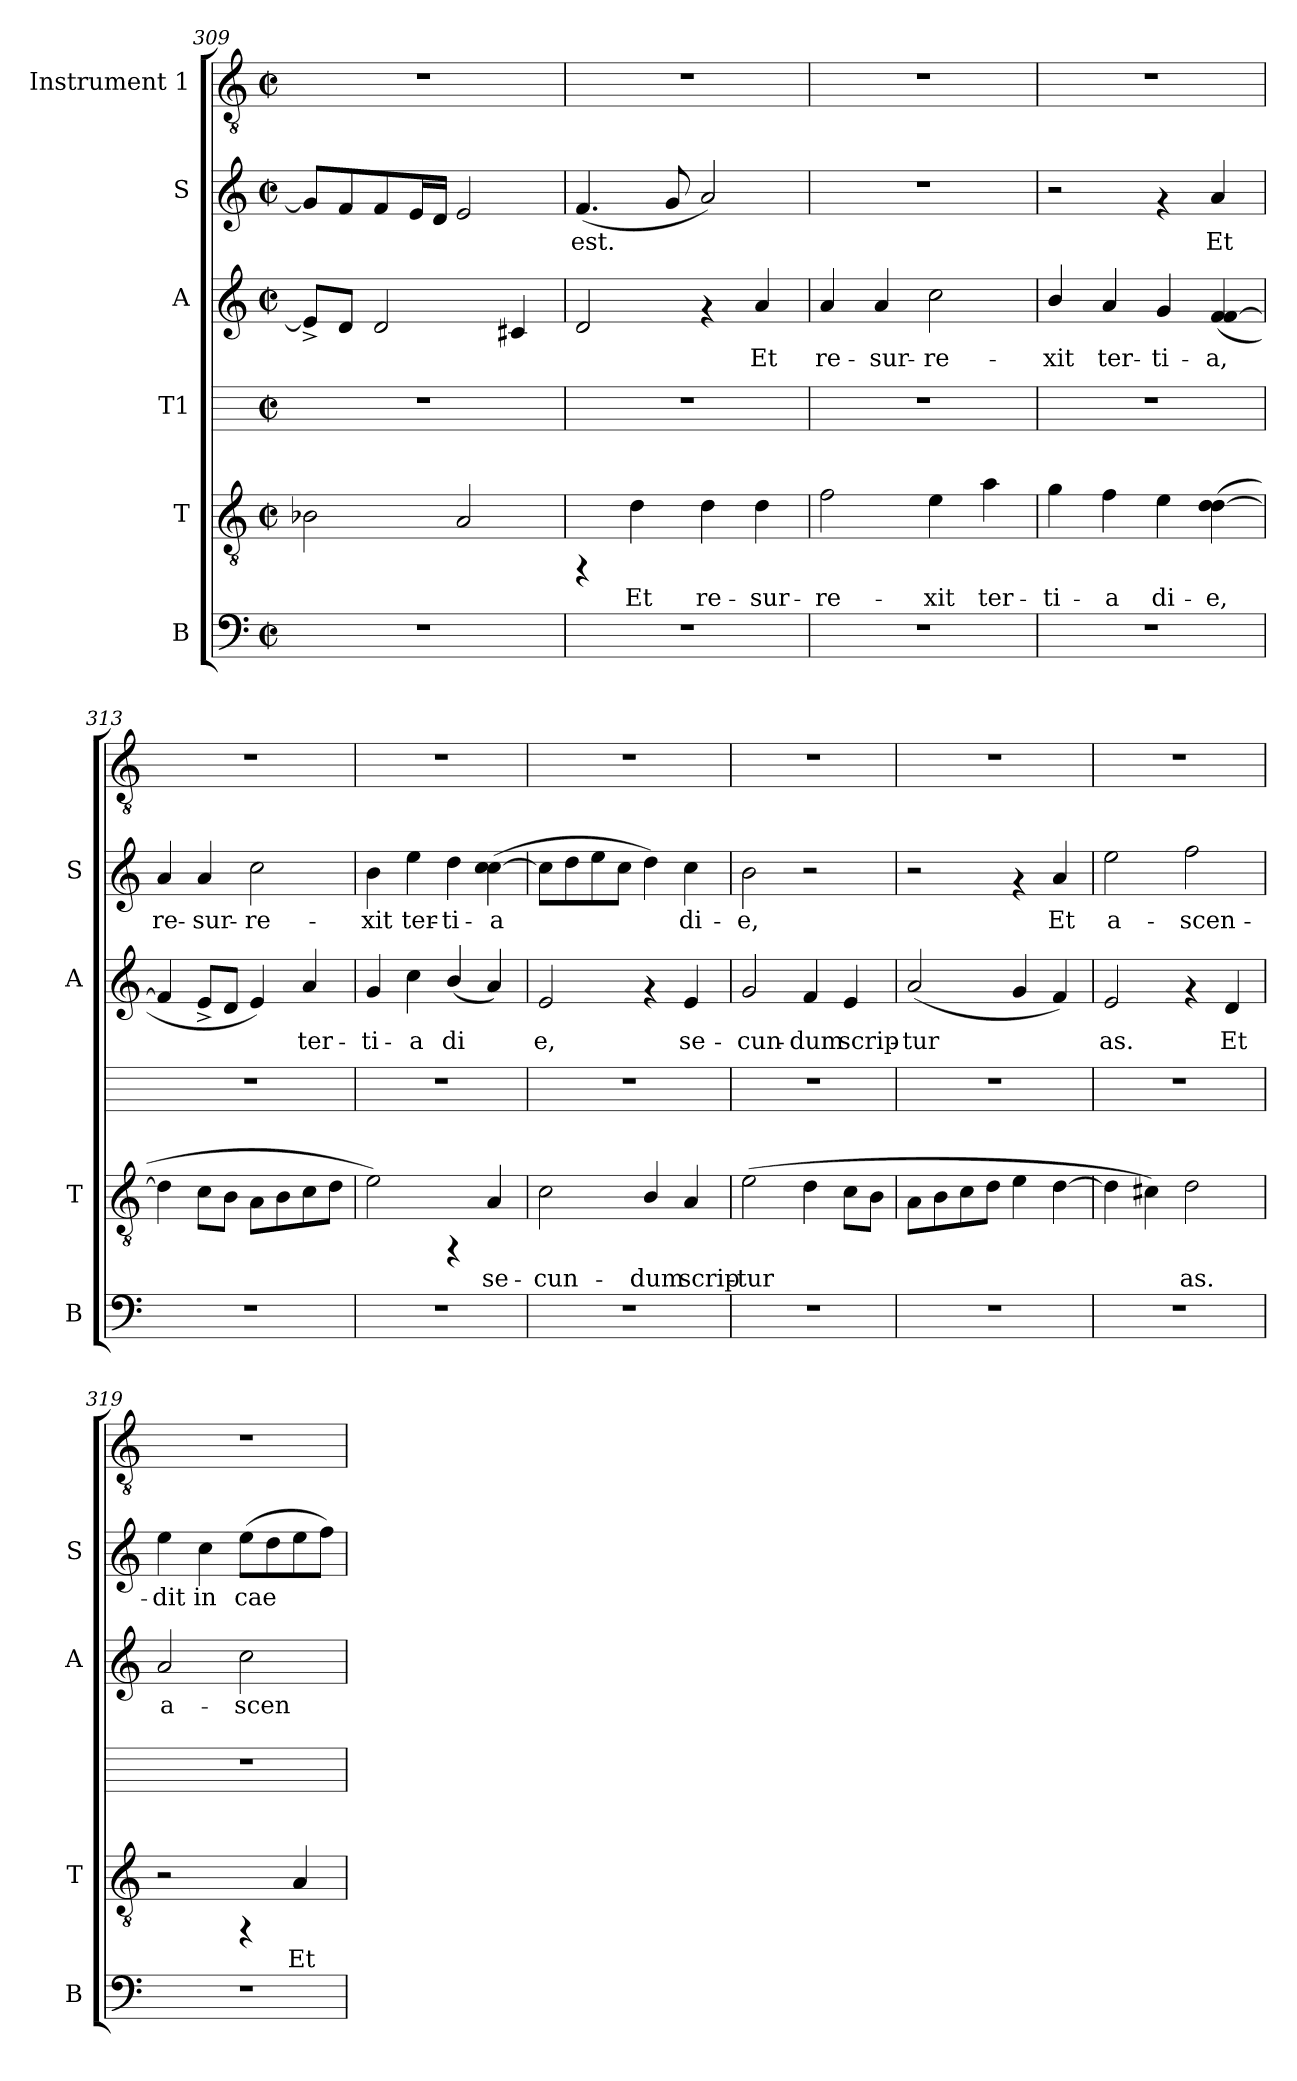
**kern	**kern	**text	**kern	**kern	**text	**kern	**text	**kern
*part6	*part5	*part5	*part4	*part3	*part3	*part2	*part2	*part1
*staff6	*staff5	*staff5	*staff4	*staff3	*staff3	*staff2	*staff2	*staff1
*I"B	*I"T	*	*I"T1	*I"A	*	*I"S	*	*I"Instrument 1
*I'B	*I'T	*	*	*I'A	*	*I'S	*	*
!!LO:PB:g=z
*clefF4	*clefGv2	*	*	*clefG2	*	*clefG2	*	*clefGv2
*k[]	*k[]	*	*k[]	*k[]	*	*k[]	*	*k[]
*C:	*C:	*	*C:	*C:	*	*C:	*	*C:
*M2/2	*M2/2	*	*M2/2	*M2/2	*	*M2/2	*	*M2/2
*met(c|)	*met(c|)	*	*met(c|)	*met(c|)	*	*met(c|)	*	*met(c|)
=309	=309	=309	=309	=309	=309	=309	=309	=309
1r	2B-X\	.	1r	8e^>/L]	.	8g/L]	.	1r
.	.	.	.	8d/J	.	8f/	.	.
.	.	.	.	2d/	.	8f/	.	.
.	.	.	.	.	.	16e/	.	.
.	.	.	.	.	.	16d/J	.	.
.	2A/	.	.	.	.	2e/	.	.
.	.	.	.	4c#/	.	.	.	.
=310	=310	=310	=310	=310	=310	=310	=310	=310
!	!	!	!	!	!LO:LY:b:cj	!	!LO:LY:b:cj	!
1r	4rFF	.	1r	2d/	.	(<4.f/	est.	1r
!	!	!LO:LY:b:cj	!	!	!	!	!	!
.	4d\	Et	.	.	.	.	.	.
!	!	!	!	!	!	!	!LO:LY:b:cj	!
.	.	.	.	.	.	8g/	.	.
!	!	!LO:LY:b:cj	!	!	!	!	!LO:LY:b:cj	!
.	4d\	re-	.	4rf	.	2a/)	.	.
!	!	!LO:LY:b:cj	!	!	!LO:LY:b:cj	!	!	!
.	4d\	-sur-	.	4a/	Et	.	.	.
=311	=311	=311	=311	=311	=311	=311	=311	=311
!	!	!LO:LY:b:cj	!	!	!LO:LY:b:cj	!	!	!
1r	2f\	-re-	1r	4a/	re-	1r	.	1r
!	!	!	!	!	!LO:LY:b:cj	!	!	!
.	.	.	.	4a/	-sur-	.	.	.
!	!	!LO:LY:b:cj	!	!	!LO:LY:b:cj	!	!	!
.	4e\	-xit	.	2cc\	-re-	.	.	.
!	!	!LO:LY:b:cj	!	!	!	!	!	!
.	4a\	ter-	.	.	.	.	.	.
=312	=312	=312	=312	=312	=312	=312	=312	=312
!	!	!LO:LY:b:cj	!	!	!LO:LY:b:cj	!	!	!
1r	4g\	-ti-	1r	4b/	-xit	2r	.	1r
!	!	!LO:LY:b:cj	!	!	!LO:LY:b:cj	!	!	!
.	4f\	-a	.	4a/	ter-	.	.	.
!	!	!LO:LY:b:cj	!	!	!LO:LY:b:cj	!	!	!
.	4e\	di-	.	4g/	-ti-	4rf	.	.
!	!	!LO:LY:b:cj	!	!	!LO:LY:b:cj	!	!LO:LY:b:cj	!
.	(>4d\ [>4d\	-e,	.	(<4f/ [<4f/	-a,	4a/	Et	.
=313	=313	=313	=313	=313	=313	=313	=313	=313
!	!	!	!	!	!LO:LY:b:cj	!	!LO:LY:b:cj	!
1r	4d\]	.	1r	4f/]	.	4a/	re-	1r
!	!	!	!	!	!LO:LY:b:cj	!	!LO:LY:b:cj	!
.	8c\L	.	.	8e^>/L	.	4a/	-sur-	.
!	!	!	!	!	!LO:LY:b:cj	!	!	!
.	8B\J	.	.	8d/J	.	.	.	.
!	!	!	!	!	!LO:LY:b:cj	!	!LO:LY:b:cj	!
.	8A\L	.	.	4e/)	.	2cc\	-re-	.
.	8B\	.	.	.	.	.	.	.
!	!	!	!	!	!LO:LY:b:cj	!	!	!
.	8c\	.	.	4a/	ter-	.	.	.
.	8d\J	.	.	.	.	.	.	.
=314	=314	=314	=314	=314	=314	=314	=314	=314
!	!	!LO:LY:b:cj	!	!	!LO:LY:b:cj	!	!LO:LY:b:cj	!
1r	2e\)	.	1r	4g/	-ti-	4b\	-xit	1r
!	!	!	!	!	!LO:LY:b:cj	!	!LO:LY:b:cj	!
.	.	.	.	4cc\	-a	4ee\	ter-	.
!	!	!	!	!	!LO:LY:b:cj	!	!LO:LY:b:cj	!
.	4rFF	.	.	(<4b/	di-	4dd\	-ti-	.
!	!	!LO:LY:b:cj	!	!	!LO:LY:b:cj	!	!LO:LY:b:cj	!
.	4A/	se-	.	4a/)	-	(>4cc\ [>4cc\	-a	.
!!LO:PB:g=z
=315	=315	=315	=315	=315	=315	=315	=315	=315
!	!	!LO:LY:b:cj	!	!	!LO:LY:b:cj	!	!LO:LY:b:cj	!
1r	2c\	-cun-	1r	2e/	e,	8cc\L]	.	1r
!	!	!	!	!	!	!	!LO:LY:b:cj	!
.	.	.	.	.	.	8dd\	.	.
!	!	!	!	!	!	!	!LO:LY:b:cj	!
.	.	.	.	.	.	8ee\	.	.
!	!	!	!	!	!	!	!LO:LY:b:cj	!
.	.	.	.	.	.	8cc\J	.	.
!	!	!LO:LY:b:cj	!	!	!	!	!LO:LY:b:cj	!
.	4B/	-dum	.	4rf	.	4dd\)	.	.
!	!	!LO:LY:b:cj	!	!	!LO:LY:b:cj	!	!LO:LY:b:cj	!
.	4A/	scrip-	.	4e/	se-	4cc\	di-	.
=316	=316	=316	=316	=316	=316	=316	=316	=316
!	!	!LO:LY:b:cj	!	!	!LO:LY:b:cj	!	!LO:LY:b:cj	!
1r	(>2e\	-tur-	1r	2g/	-cun-	2b\	-e,	1r
!	!	!LO:LY:b:cj	!	!	!LO:LY:b:cj	!	!	!
.	4d\	-	.	4f/	-dum	2r	.	.
!	!	!LO:LY:b:cj	!	!	!LO:LY:b:cj	!	!	!
.	8c\L	.	.	4e/	scrip-	.	.	.
!	!	!LO:LY:b:cj	!	!	!	!	!	!
.	8B\J	.	.	.	.	.	.	.
=317	=317	=317	=317	=317	=317	=317	=317	=317
!	!	!	!	!	!LO:LY:b:cj	!	!	!
1r	8A\L	.	1r	(<2a/	-tur-	2r	.	1r
.	8B\	.	.	.	.	.	.	.
.	8c\	.	.	.	.	.	.	.
.	8d\J	.	.	.	.	.	.	.
!	!	!	!	!	!LO:LY:b:cj	!	!	!
.	4e\	.	.	4g/	-	4rf	.	.
!	!	!	!	!	!LO:LY:b:cj	!	!LO:LY:b:cj	!
.	[>4d\	.	.	4f/)	.	4a/	Et	.
=318	=318	=318	=318	=318	=318	=318	=318	=318
!	!	!LO:LY:b:cj	!	!	!LO:LY:b:cj	!	!LO:LY:b:cj	!
1r	4d\]	-	1r	2e/	as.	2ee\	a-	1r
!	!	!LO:LY:b:cj	!	!	!	!	!	!
.	4c#\)	--	.	.	.	.	.	.
!	!	!LO:LY:b:cj	!	!	!	!	!LO:LY:b:cj	!
.	2d\	-as.	.	4rf	.	2ff\	-scen-	.
!	!	!	!	!	!LO:LY:b:cj	!	!	!
.	.	.	.	4d/	Et	.	.	.
=319	=319	=319	=319	=319	=319	=319	=319	=319
!	!	!	!	!	!LO:LY:b:cj	!	!LO:LY:b:cj	!
1r	2r	.	1r	2a/	a-	4ee\	-dit	1r
!	!	!	!	!	!	!	!LO:LY:b:cj	!
.	.	.	.	.	.	4cc\	in	.
!	!	!	!	!	!LO:LY:b:cj	!	!LO:LY:b:cj	!
.	4rFF	.	.	2cc\	-scen-	(>8ee\L	cae-	.
!	!	!	!	!	!	!	!LO:LY:b:cj	!
.	.	.	.	.	.	8dd\	-	.
!	!	!LO:LY:b:cj	!	!	!	!	!LO:LY:b:cj	!
.	4A/	Et	.	.	.	8ee\	.	.
!	!	!	!	!	!	!	!LO:LY:b:cj	!
.	.	.	.	.	.	8ff\J)	.	.
=	=	=	=	=	=	=	=	=
*-	*-	*-	*-	*-	*-	*-	*-	*-
